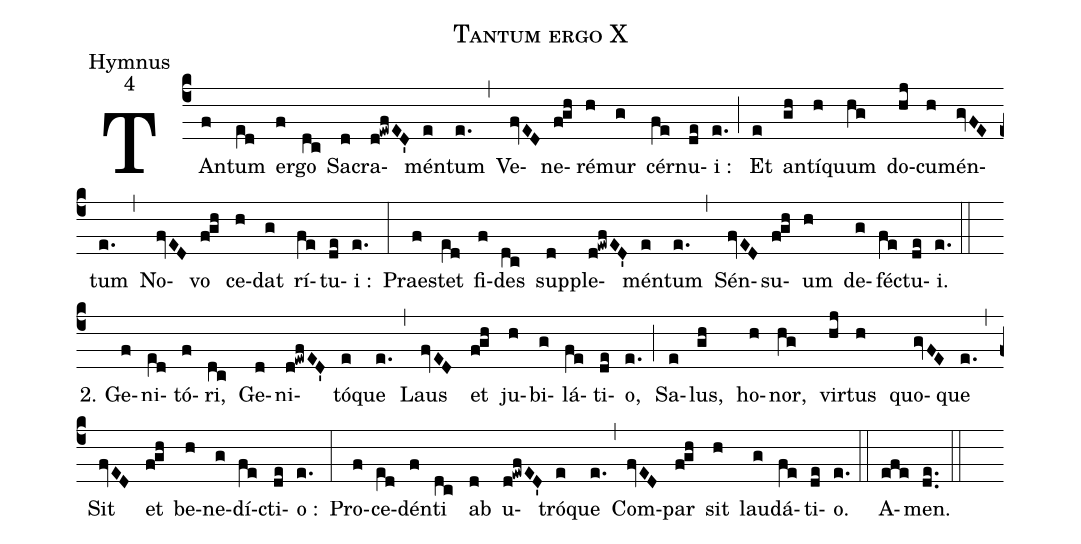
name:Tantum ergo X;
office-part:Hymnus;
mode:4;
%%
(c4) TAn(f)tum(e[ll:1]d) er(f)go(dc) Sa(d)cra(d!ewfED')mén(e)tum(e.) (,) Ve(fvED)ne(fgh)ré(h)mur(g) cér(fe)nu(de)i :(e.) (;) Et(e) an(gh)tí(h)quum(hg) do(hj)cu(h)mén(gvFE)tum(e.) (,) No(fvED)vo(fgh) ce(h)dat(g) rí(fe)tu(de)i :(e.) (:) Prae(f)stet(e[ll:1]d) fi(f)des(dc) sup(d)ple(d!ewfED')mén(e)tum(e.) (,) Sén(fvED)su(fgh)um(h) de(g)fé(fe)ctu(de)i.(e.) (::) (Z-)
2. Ge(f)ni(e[ll:1]d)tó(f)ri,(dc) Ge(d)ni(d!ewfED')tó(e)que(e.) (,) Laus(fvED) et(fgh) ju(h)bi(g)lá(fe)ti(de)o,(e.) (;) Sa(e)lus,(gh) ho(h)nor,(hg) vir(hj)tus(h) quo(gvFE)que(e.) (,) Sit(fvED) et(fgh) be(h)ne(g)dí(fe)cti(de)o :(e.) (:) Pro(f)ce(e[ll:1]d)dén(f)ti(dc) ab(d) u(d!ewfED')tró(e)que(e.) (,) Com(fvED)par(fgh) sit(h) lau(g)dá(fe)ti(de)o.(e.) (::)
A(efe)men.(de..) (::)
